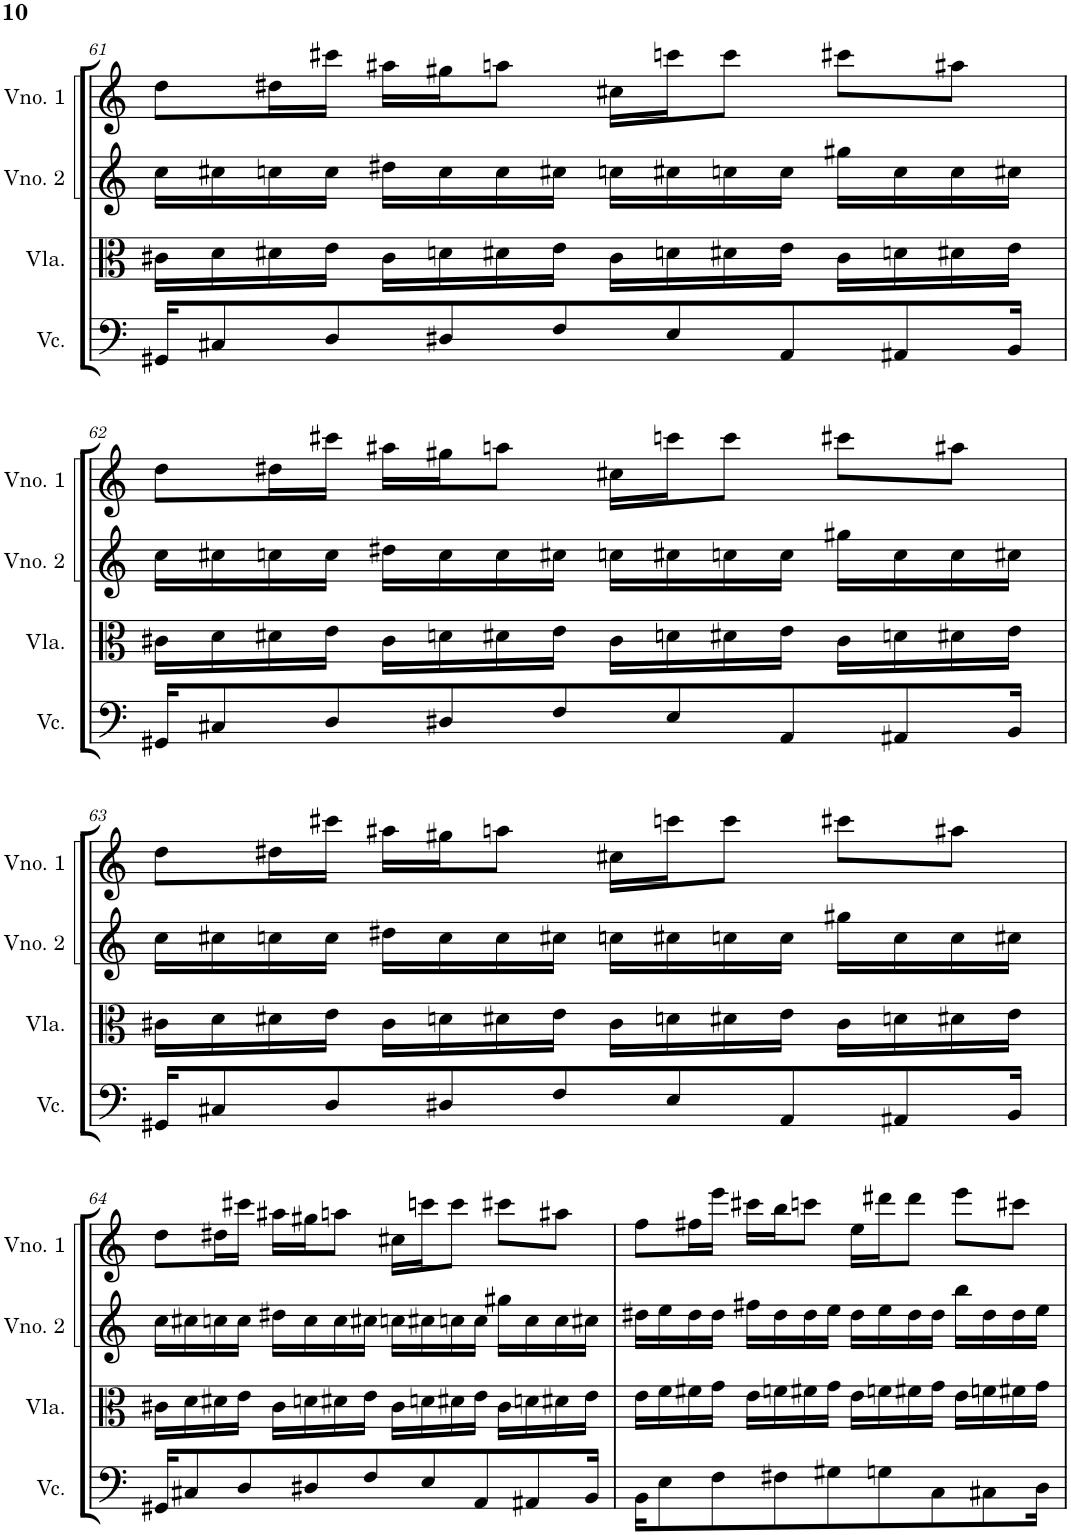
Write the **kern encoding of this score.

**kern	**kern	**kern	**kern
*part4	*part3	*part2	*part1
*staff4	*staff3	*staff2	*staff1
*I"Violoncelo	*I"Viola	*I"Violino 2	*I"Violino 1
*I'Vc.	*I'Vla.	*I'Vno. 2	*I'Vno. 1
!!LO:PB:g=z
*clefF4	*clefC3	*clefG2	*clefG2
*k[]	*k[]	*k[]	*k[]
*M4/4	*M4/4	*M4/4	*M4/4
=61	=61	=61	=61
16GG#X/KL	16c#X\LL	16cc\LL	8dd\L
8C#X/	16d\	16cc#X\	.
.	16d#X\	16ccn\	16dd#X\L
8D/	16e\JJ	16cc\JJ	16ccc#X\JJ
.	16c#\LL	16dd#X\LL	16aa#X\LL
8D#X/	16dn\	16cc\	16gg#X\J
.	16d#X\	16cc\	8aan\J
8F/	16e\JJ	16cc#X\JJ	.
.	16c#\LL	16ccn\LL	16cc#X\LL
8E/	16dn\	16cc#X\	16cccn\J
.	16d#X\	16ccn\	8ccc\J
8AA/	16e\JJ	16cc\JJ	.
.	16c#\LL	16gg#X\LL	8ccc#X\L
8AA#X/	16dn\	16cc\	.
.	16d#X\	16cc\	8aa#X\J
16BB/Jk	16e\JJ	16cc#X\JJ	.
!!LO:LB:g=z
=62	=62	=62	=62
16GG#X/KL	16c#X\LL	16cc\LL	8dd\L
8C#X/	16d\	16cc#X\	.
.	16d#X\	16ccn\	16dd#X\L
8D/	16e\JJ	16cc\JJ	16ccc#X\JJ
.	16c#\LL	16dd#X\LL	16aa#X\LL
8D#X/	16dn\	16cc\	16gg#X\J
.	16d#X\	16cc\	8aan\J
8F/	16e\JJ	16cc#X\JJ	.
.	16c#\LL	16ccn\LL	16cc#X\LL
8E/	16dn\	16cc#X\	16cccn\J
.	16d#X\	16ccn\	8ccc\J
8AA/	16e\JJ	16cc\JJ	.
.	16c#\LL	16gg#X\LL	8ccc#X\L
8AA#X/	16dn\	16cc\	.
.	16d#X\	16cc\	8aa#X\J
16BB/Jk	16e\JJ	16cc#X\JJ	.
!!LO:LB:g=z
=63	=63	=63	=63
16GG#X/KL	16c#X\LL	16cc\LL	8dd\L
8C#X/	16d\	16cc#X\	.
.	16d#X\	16ccn\	16dd#X\L
8D/	16e\JJ	16cc\JJ	16ccc#X\JJ
.	16c#\LL	16dd#X\LL	16aa#X\LL
8D#X/	16dn\	16cc\	16gg#X\J
.	16d#X\	16cc\	8aan\J
8F/	16e\JJ	16cc#X\JJ	.
.	16c#\LL	16ccn\LL	16cc#X\LL
8E/	16dn\	16cc#X\	16cccn\J
.	16d#X\	16ccn\	8ccc\J
8AA/	16e\JJ	16cc\JJ	.
.	16c#\LL	16gg#X\LL	8ccc#X\L
8AA#X/	16dn\	16cc\	.
.	16d#X\	16cc\	8aa#X\J
16BB/Jk	16e\JJ	16cc#X\JJ	.
!!LO:LB:g=z
=64	=64	=64	=64
16GG#X/KL	16c#X\LL	16cc\LL	8dd\L
8C#X/	16d\	16cc#X\	.
.	16d#X\	16ccn\	16dd#X\L
8D/	16e\JJ	16cc\JJ	16ccc#X\JJ
.	16c#\LL	16dd#X\LL	16aa#X\LL
8D#X/	16dn\	16cc\	16gg#X\J
.	16d#X\	16cc\	8aan\J
8F/	16e\JJ	16cc#X\JJ	.
.	16c#\LL	16ccn\LL	16cc#X\LL
8E/	16dn\	16cc#X\	16cccn\J
.	16d#X\	16ccn\	8ccc\J
8AA/	16e\JJ	16cc\JJ	.
.	16c#\LL	16gg#X\LL	8ccc#X\L
8AA#X/	16dn\	16cc\	.
.	16d#X\	16cc\	8aa#X\J
16BB/Jk	16e\JJ	16cc#X\JJ	.
=65	=65	=65	=65
16BB\KL	16e\LL	16dd#X\LL	8ff\L
8E\	16f\	16ee\	.
.	16f#X\	16dd#\	16ff#X\L
8F\	16g\JJ	16dd#\JJ	16eee\JJ
.	16e\LL	16ff#X\LL	16ccc#X\LL
8F#X\	16fn\	16dd#\	16bb\J
.	16f#X\	16dd#\	8cccn\J
8G#X\	16g\JJ	16ee\JJ	.
.	16e\LL	16dd#\LL	16ee\LL
8Gn\	16fn\	16ee\	16ddd#X\J
.	16f#X\	16dd#\	8ddd#\J
8C\	16g\JJ	16dd#\JJ	.
.	16e\LL	16bb\LL	8eee\L
8C#X\	16fn\	16dd#\	.
.	16f#X\	16dd#\	8ccc#X\J
16D\Jk	16g\JJ	16ee\JJ	.
=	=	=	=
*-	*-	*-	*-
